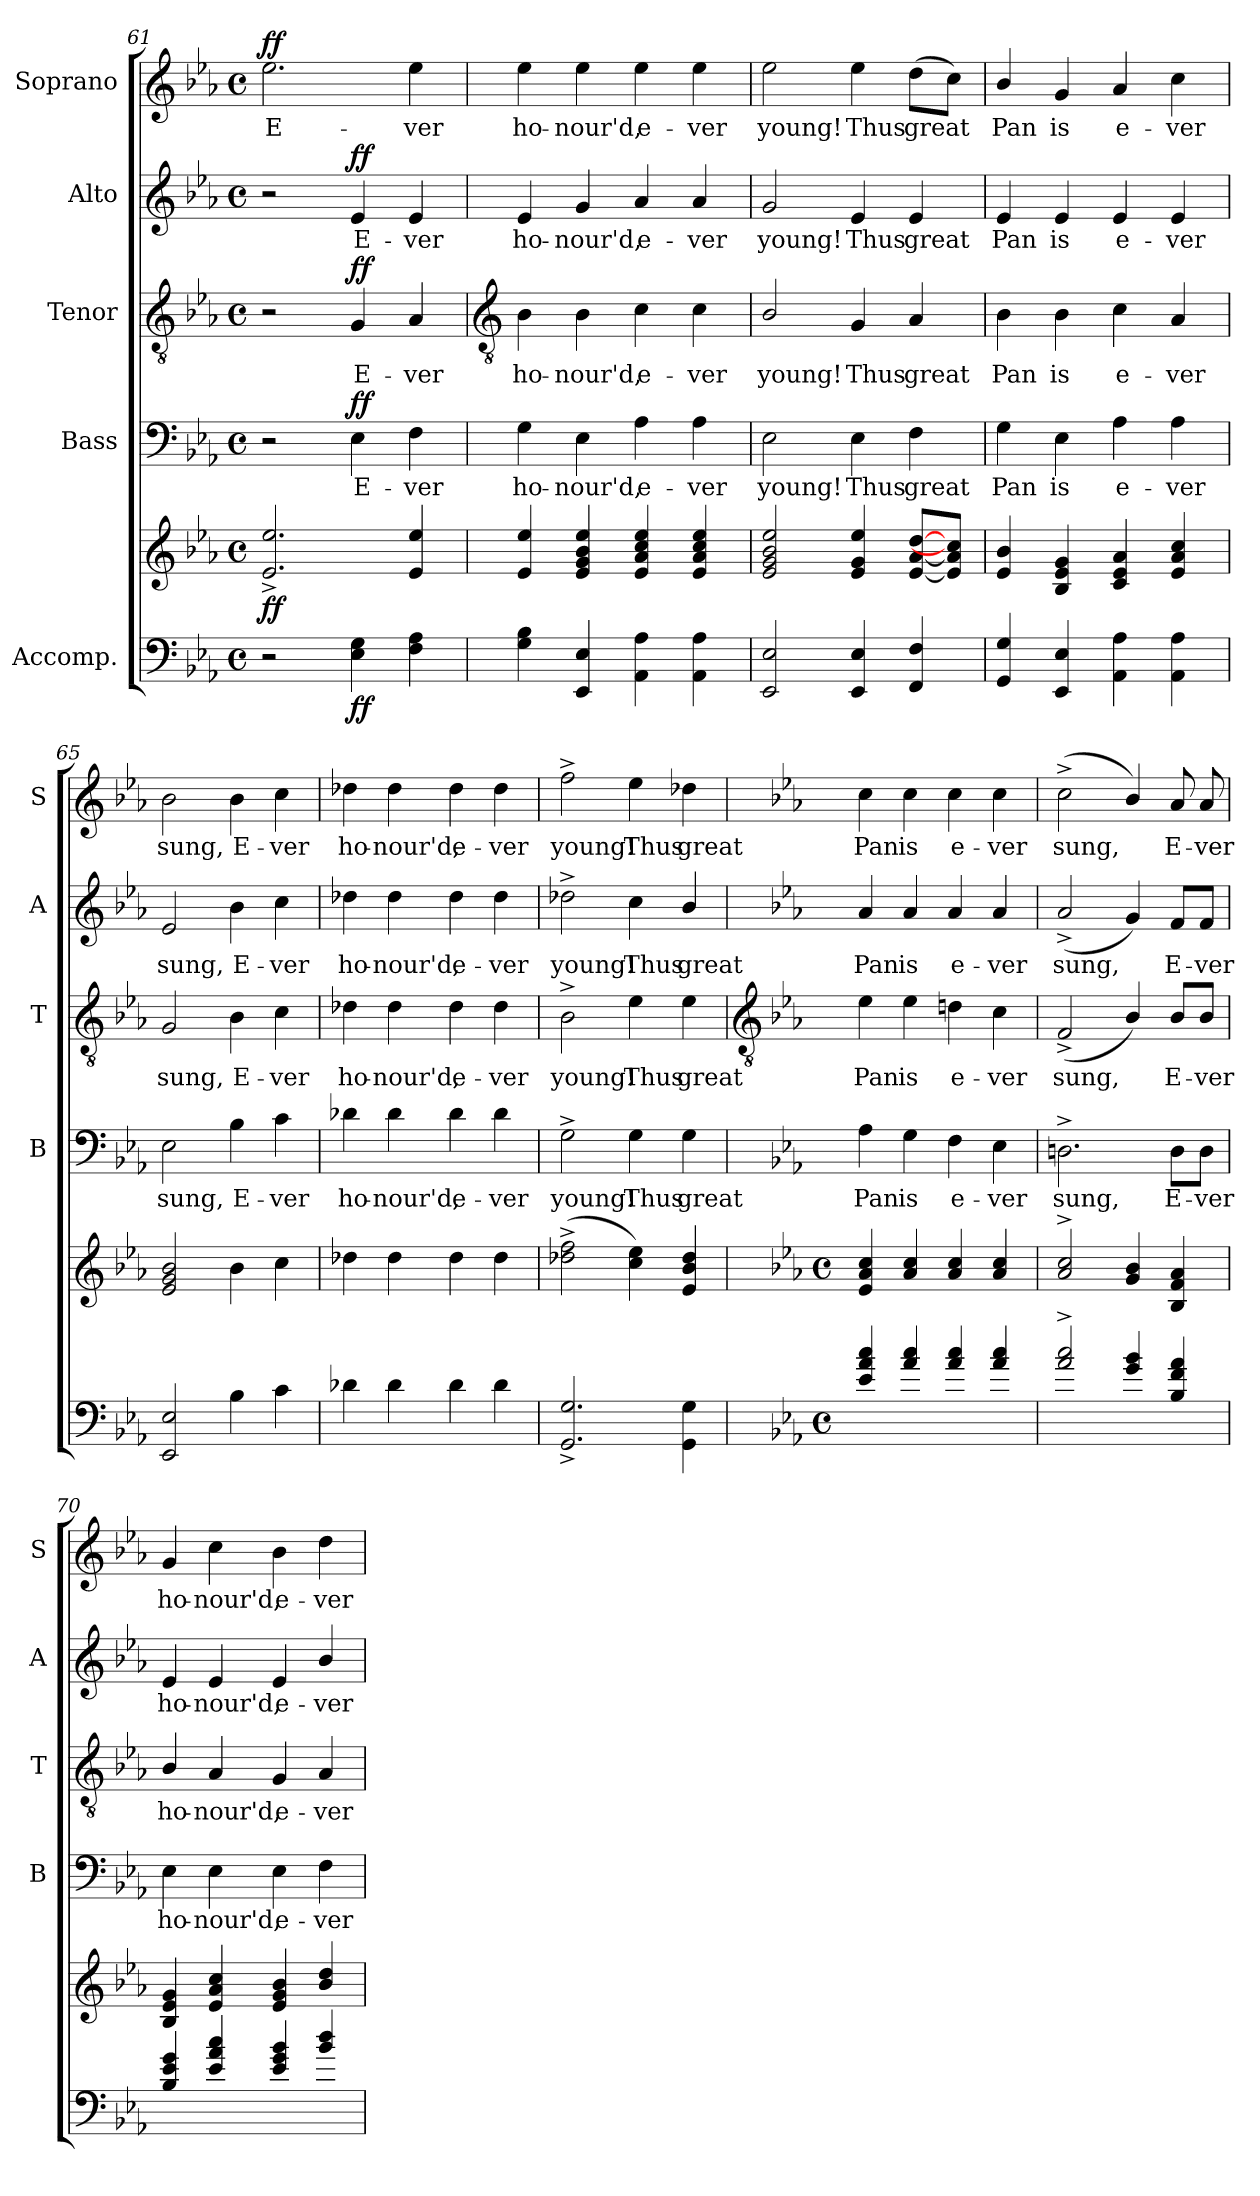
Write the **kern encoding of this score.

**kern	**kern	**dynam	**kern	**text	**dynam	**kern	**text	**dynam	**kern	**text	**dynam	**kern	**text	**dynam
*part5	*part5	*part5	*part4	*part4	*part4	*part3	*part3	*part3	*part2	*part2	*part2	*part1	*part1	*part1
*staff6	*staff5	*staff5/6	*staff4	*staff4	*staff4	*staff3	*staff3	*staff3	*staff2	*staff2	*staff2	*staff1	*staff1	*staff1
*I"Accomp.	*	*	*I"Bass	*	*	*I"Tenor	*	*	*I"Alto	*	*	*I"Soprano	*	*
*	*	*	*I'B	*	*	*I'T	*	*	*I'A	*	*	*I'S	*	*
*clefF4	*clefG2	*	*clefF4	*	*	*clefGv2	*	*	*clefG2	*	*	*clefG2	*	*
*k[b-e-a-]	*k[b-e-a-]	*	*k[b-e-a-]	*	*	*k[b-e-a-]	*	*	*k[b-e-a-]	*	*	*k[b-e-a-]	*	*
*E-:	*E-:	*	*E-:	*	*	*E-:	*	*	*E-:	*	*	*E-:	*	*
*M4/4	*M4/4	*	*M4/4	*	*	*M4/4	*	*	*M4/4	*	*	*M4/4	*	*
*met(c)	*met(c)	*	*met(c)	*	*	*met(c)	*	*	*met(c)	*	*	*met(c)	*	*
=61	=61	=61	=61	=61	=61	=61	=61	=61	=61	=61	=61	=61	=61	=61
!	!	!LO:DY:b	!	!	!	!	!	!	!	!	!	!	!LO:LY:b	!LO:DY:b
2r	2.e-^ 2.ee-^	ff	2r	.	.	2r	.	.	2r	.	.	2.ee-	E-	ff
!	!	!LO:DY:b=2	!	!LO:LY:b	!LO:DY:b	!	!LO:LY:b	!LO:DY:b	!	!LO:LY:b	!LO:DY:b	!	!	!
4E- 4G	.	ff	4E-	E-	ff	4G	E-	ff	4e-	E-	ff	.	.	.
!	!	!	!	!LO:LY:b	!	!	!LO:LY:b	!	!	!LO:LY:b	!	!	!LO:LY:b	!
4F 4A-	4e- 4ee-	.	4F	-ver	.	4A-	-ver	.	4e-	-ver	.	4ee-	-ver	.
!!LO:LB:g=z
=62	=62	=62	=62	=62	=62	=62	=62	=62	=62	=62	=62	=62	=62	=62
*	*	*	*	*	*	*clefGv2	*	*	*	*	*	*	*	*
!	!	!	!	!LO:LY:b	!	!	!LO:LY:b	!	!	!LO:LY:b	!	!	!LO:LY:b	!
4G 4B-	4e- 4ee-	.	4G	ho-	.	4B-	ho-	.	4e-	ho-	.	4ee-	ho-	.
!	!	!	!	!LO:LY:b	!	!	!LO:LY:b	!	!	!LO:LY:b	!	!	!LO:LY:b	!
4EE- 4E-	4e- 4g 4b- 4ee-	.	4E-	-nour'd,	.	4B-	-nour'd,	.	4g	-nour'd,	.	4ee-	-nour'd,	.
!	!	!	!	!LO:LY:b	!	!	!LO:LY:b	!	!	!LO:LY:b	!	!	!LO:LY:b	!
4AA- 4A-	4e- 4a- 4cc 4ee-	.	4A-	e-	.	4c	e-	.	4a-	e-	.	4ee-	e-	.
!	!	!	!	!LO:LY:b	!	!	!LO:LY:b	!	!	!LO:LY:b	!	!	!LO:LY:b	!
4AA- 4A-	4e- 4a- 4cc 4ee-	.	4A-	-ver	.	4c	-ver	.	4a-	-ver	.	4ee-	-ver	.
=63	=63	=63	=63	=63	=63	=63	=63	=63	=63	=63	=63	=63	=63	=63
!	!	!	!	!LO:LY:b	!	!	!LO:LY:b	!	!	!LO:LY:b	!	!	!LO:LY:b	!
2EE- 2E-	2e- 2g 2b- 2ee-	.	2E-	young!	.	2B-/	young!	.	2g	young!	.	2ee-	young!	.
!	!	!	!	!LO:LY:b	!	!	!LO:LY:b	!	!	!LO:LY:b	!	!	!LO:LY:b	!
4EE- 4E-	4e- 4g 4ee-	.	4E-	Thus	.	4G	Thus	.	4e-	Thus	.	4ee-	Thus	.
!	!	!	!	!LO:LY:b	!	!	!LO:LY:b	!	!	!LO:LY:b	!	!	!LO:LY:b	!
4FF 4F	[8e- [8a- [8ddL	.	4F	great	.	4A-	great	.	4e-	great	.	(>8ddL	great	.
.	8e-] 8a-] 8cc]J	.	.	.	.	.	.	.	.	.	.	8ccJ)	.	.
=64	=64	=64	=64	=64	=64	=64	=64	=64	=64	=64	=64	=64	=64	=64
!	!	!	!	!LO:LY:b	!	!	!LO:LY:b	!	!	!LO:LY:b	!	!	!LO:LY:b	!
4GG 4G	4e-/ 4b-/	.	4G	Pan	.	4B-	Pan	.	4e-	Pan	.	4b-/	Pan	.
!	!	!	!	!LO:LY:b	!	!	!LO:LY:b	!	!	!LO:LY:b	!	!	!LO:LY:b	!
4EE- 4E-	4B- 4e- 4g	.	4E-	is	.	4B-	is	.	4e-	is	.	4g	is	.
!	!	!	!	!LO:LY:b	!	!	!LO:LY:b	!	!	!LO:LY:b	!	!	!LO:LY:b	!
4AA- 4A-	4c 4e- 4a-	.	4A-	e-	.	4c	e-	.	4e-	e-	.	4a-	e-	.
!	!	!	!	!LO:LY:b	!	!	!LO:LY:b	!	!	!LO:LY:b	!	!	!LO:LY:b	!
4AA- 4A-	4e- 4a- 4cc	.	4A-	-ver	.	4A-	-ver	.	4e-	-ver	.	4cc	-ver	.
=65	=65	=65	=65	=65	=65	=65	=65	=65	=65	=65	=65	=65	=65	=65
!	!	!	!	!LO:LY:b	!	!	!LO:LY:b	!	!	!LO:LY:b	!	!	!LO:LY:b	!
2EE- 2E-	2e- 2g 2b-	.	2E-	sung,	.	2G	sung,	.	2e-	sung,	.	2b-	sung,	.
!	!	!	!	!LO:LY:b	!	!	!LO:LY:b	!	!	!LO:LY:b	!	!	!LO:LY:b	!
4B-	4b-	.	4B-	E-	.	4B-	E-	.	4b-	E-	.	4b-	E-	.
!	!	!	!	!LO:LY:b	!	!	!LO:LY:b	!	!	!LO:LY:b	!	!	!LO:LY:b	!
4c	4cc	.	4c	-ver	.	4c	-ver	.	4cc	-ver	.	4cc	-ver	.
=66	=66	=66	=66	=66	=66	=66	=66	=66	=66	=66	=66	=66	=66	=66
!	!	!	!	!LO:LY:b	!	!	!LO:LY:b	!	!	!LO:LY:b	!	!	!LO:LY:b	!
4d-X	4dd-X	.	4d-X	ho-	.	4d-X	ho-	.	4dd-X	ho-	.	4dd-X	ho-	.
!	!	!	!	!LO:LY:b	!	!	!LO:LY:b	!	!	!LO:LY:b	!	!	!LO:LY:b	!
4d-	4dd-	.	4d-	-nour'd,	.	4d-	-nour'd,	.	4dd-	-nour'd,	.	4dd-	-nour'd,	.
!	!	!	!	!LO:LY:b	!	!	!LO:LY:b	!	!	!LO:LY:b	!	!	!LO:LY:b	!
4d-	4dd-	.	4d-	e-	.	4d-	e-	.	4dd-	e-	.	4dd-	e-	.
!	!	!	!	!LO:LY:b	!	!	!LO:LY:b	!	!	!LO:LY:b	!	!	!LO:LY:b	!
4d-	4dd-	.	4d-	-ver	.	4d-	-ver	.	4dd-	-ver	.	4dd-	-ver	.
=67	=67	=67	=67	=67	=67	=67	=67	=67	=67	=67	=67	=67	=67	=67
!	!	!	!	!LO:LY:b	!	!	!LO:LY:b	!	!	!LO:LY:b	!	!	!LO:LY:b	!
2.GG^ 2.G^	(>2dd-X^ 2ff^	.	2G^	young!	.	2B-^	young!	.	2dd-X^	young!	.	2ff^	young!	.
!	!	!	!	!LO:LY:b	!	!	!LO:LY:b	!	!	!LO:LY:b	!	!	!LO:LY:b	!
.	4cc 4ee-)	.	4G\	Thus	.	4e-	Thus	.	4cc	Thus	.	4ee-	Thus	.
!	!	!	!	!LO:LY:b	!	!	!LO:LY:b	!	!	!LO:LY:b	!	!	!LO:LY:b	!
4GG\ 4G\	4e- 4b- 4dd-	.	4G\	great	.	4e-\	great	.	4b-/	great	.	4dd-X	great	.
!!LO:LB:g=z
=68	=68	=68	=68	=68	=68	=68	=68	=68	=68	=68	=68	=68	=68	=68
*	*	*	*	*	*	*clefGv2	*	*	*	*	*	*	*	*
*k[b-e-a-]	*k[b-e-a-]	*	*	*	*	*	*	*	*	*	*	*	*	*
*E-:	*E-:	*	*	*	*	*	*	*	*	*	*	*	*	*
*M4/4	*M4/4	*	*	*	*	*	*	*	*	*	*	*	*	*
*met(c)	*met(c)	*	*	*	*	*	*	*	*	*	*	*	*	*
*^	*^	*	*	*	*	*	*	*	*	*	*	*	*	*
!	!	!	!	!	!	!LO:LY:b	!	!	!LO:LY:b	!	!	!LO:LY:b	!	!	!LO:LY:b	!
4e- 4a- 4cc	1ryy	4e- 4a- 4cc	1ryy	.	4A-	Pan	.	4e-	Pan	.	4a-	Pan	.	4cc	Pan	.
!	!	!	!	!	!	!LO:LY:b	!	!	!LO:LY:b	!	!	!LO:LY:b	!	!	!LO:LY:b	!
4a- 4cc	.	4a- 4cc	.	.	4G	is	.	4e-	is	.	4a-	is	.	4cc	is	.
!	!	!	!	!	!	!LO:LY:b	!	!	!LO:LY:b	!	!	!LO:LY:b	!	!	!LO:LY:b	!
4a- 4cc	.	4a- 4cc	.	.	4F	e-	.	4dn	e-	.	4a-	e-	.	4cc	e-	.
!	!	!	!	!	!	!LO:LY:b	!	!	!LO:LY:b	!	!	!LO:LY:b	!	!	!LO:LY:b	!
4a- 4cc	.	4a- 4cc	.	.	4E-	-ver	.	4c	-ver	.	4a-	-ver	.	4cc	-ver	.
=69	=69	=69	=69	=69	=69	=69	=69	=69	=69	=69	=69	=69	=69	=69	=69	=69
!	!	!	!	!	!	!LO:LY:b	!	!	!LO:LY:b	!	!	!LO:LY:b	!	!	!LO:LY:b	!
2a-^ 2cc^	1ryy	2a-^ 2cc^	1ryy	.	2.Dn^	sung,	.	(<2F^	sung,	.	(<2a-^	sung,	.	(<2cc^	sung,	.
4g/ 4b-/	.	4g/ 4b-/	.	.	.	.	.	4B-/)	.	.	4g/)	.	.	4b-/)	.	.
!	!	!	!	!	!	!LO:LY:b	!	!	!LO:LY:b	!	!	!LO:LY:b	!	!	!LO:LY:b	!
4B- 4f 4a-	.	4B- 4f 4a-	.	.	8D\L	E-	.	8B-/L	E-	.	8f/L	E-	.	8a-	E-	.
!	!	!	!	!	!	!LO:LY:b	!	!	!LO:LY:b	!	!	!LO:LY:b	!	!	!LO:LY:b	!
.	.	.	.	.	8D\J	-ver	.	8B-/J	-ver	.	8f/J	-ver	.	8a-	-ver	.
=70	=70	=70	=70	=70	=70	=70	=70	=70	=70	=70	=70	=70	=70	=70	=70	=70
!	!	!	!	!	!	!LO:LY:b	!	!	!LO:LY:b	!	!	!LO:LY:b	!	!	!LO:LY:b	!
4B- 4e- 4g	1ryy	4B- 4e- 4g	1ryy	.	4E-	ho-	.	4B-/	ho-	.	4e-	ho-	.	4g	ho-	.
!	!	!	!	!	!	!LO:LY:b	!	!	!LO:LY:b	!	!	!LO:LY:b	!	!	!LO:LY:b	!
4e- 4a- 4cc	.	4e- 4a- 4cc	.	.	4E-	-nour'd,	.	4A-	-nour'd,	.	4e-	-nour'd,	.	4cc	-nour'd,	.
!	!	!	!	!	!	!LO:LY:b	!	!	!LO:LY:b	!	!	!LO:LY:b	!	!	!LO:LY:b	!
4e- 4g 4b-	.	4e- 4g 4b-	.	.	4E-	e-	.	4G	e-	.	4e-	e-	.	4b-	e-	.
!	!	!	!	!	!	!LO:LY:b	!	!	!LO:LY:b	!	!	!LO:LY:b	!	!	!LO:LY:b	!
4b- 4dd	.	4b- 4dd	.	.	4F	-ver	.	4A-	-ver	.	4b-/	-ver	.	4dd	-ver	.
*v	*v	*	*	*	*	*	*	*	*	*	*	*	*	*	*	*
*	*v	*v	*	*	*	*	*	*	*	*	*	*	*	*	*
=	=	=	=	=	=	=	=	=	=	=	=	=	=	=
*-	*-	*-	*-	*-	*-	*-	*-	*-	*-	*-	*-	*-	*-	*-
